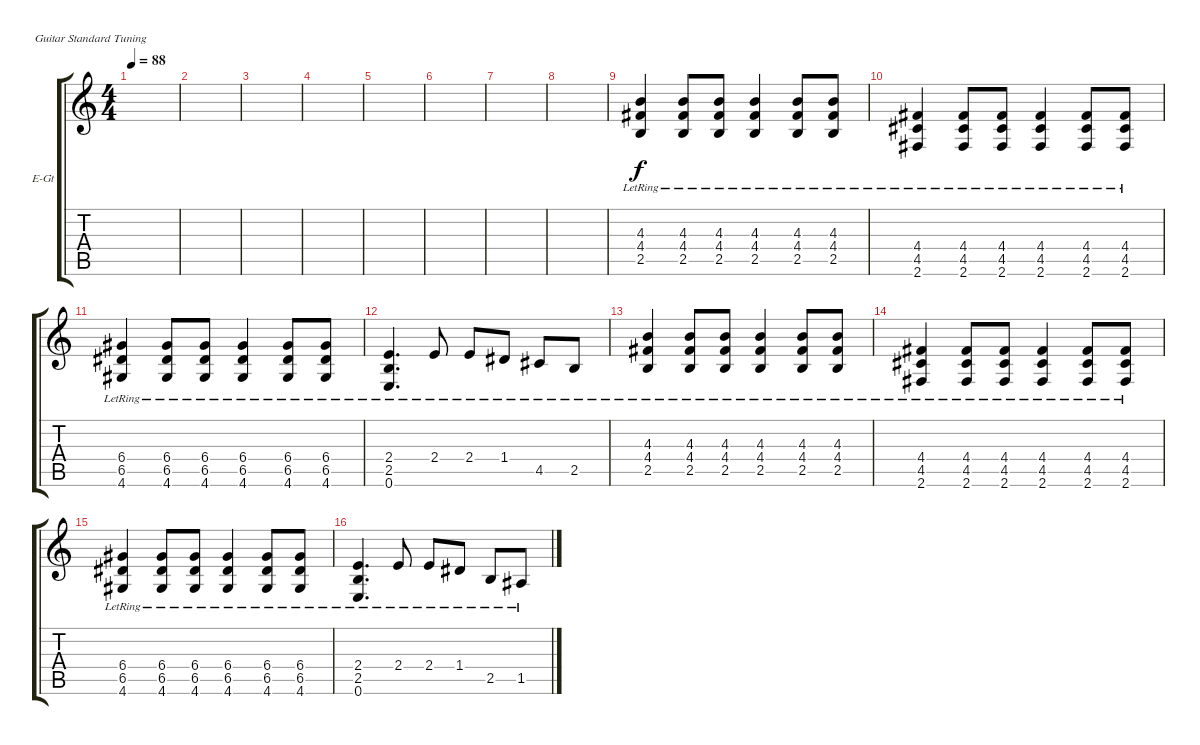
\defaultSystemsLayout 4
\bracketExtendMode groupsimilarinstruments
\firstSystemTrackNameOrientation horizontal
\otherSystemsTrackNameOrientation horizontal
\track ("Electric Guitar (Drive)" "E-Gt") {instrument overdrivenguitar}
\staff {score tabs}
\tuning (E4 B3 G3 D3 A2 E2)
\ts (4 4)
\tempo 88
\clef g2
\ks c
|
|
|
|
|
|
|
|
(2.5{lr} 4.4{lr} 4.3{lr}).4 (2.5{lr} 4.4{lr} 4.3{lr}).8 (2.5{lr} 4.4{lr} 4.3{lr}).8 (2.5{lr} 4.4{lr} 4.3{lr}).4 (2.5{lr} 4.4{lr} 4.3{lr}).8 (2.5{lr} 4.4{lr} 4.3{lr}).8 |
(2.6{lr} 4.5{lr} 4.4{lr}).4 (2.6{lr} 4.5{lr} 4.4{lr}).8 (2.6{lr} 4.5{lr} 4.4{lr}).8 (2.6{lr} 4.5{lr} 4.4{lr}).4 (2.6{lr} 4.5{lr} 4.4{lr}).8 (2.6{lr} 4.5{lr} 4.4{lr}).8 |
(4.6{lr} 6.5{lr} 6.4{lr}).4 (4.6{lr} 6.5{lr} 6.4{lr}).8 (4.6{lr} 6.5{lr} 6.4{lr}).8 (4.6{lr} 6.5{lr} 6.4{lr}).4 (4.6{lr} 6.5{lr} 6.4{lr}).8 (4.6{lr} 6.5{lr} 6.4{lr}).8 |
(0.6{lr} 2.5{lr} 2.4{lr}).4{d} 2.4{lr}.8 2.4{lr}.8 1.4{lr}.8 4.5{lr}.8 2.5{lr}.8 |
(2.5{lr} 4.4{lr} 4.3{lr}).4 (2.5{lr} 4.4{lr} 4.3{lr}).8 (2.5{lr} 4.4{lr} 4.3{lr}).8 (2.5{lr} 4.4{lr} 4.3{lr}).4 (2.5{lr} 4.4{lr} 4.3{lr}).8 (2.5{lr} 4.4{lr} 4.3{lr}).8 |
(2.6{lr} 4.5{lr} 4.4{lr}).4 (2.6{lr} 4.5{lr} 4.4{lr}).8 (2.6{lr} 4.5{lr} 4.4{lr}).8 (2.6{lr} 4.5{lr} 4.4{lr}).4 (2.6{lr} 4.5{lr} 4.4{lr}).8 (2.6{lr} 4.5{lr} 4.4{lr}).8 |
(4.6{lr} 6.5{lr} 6.4{lr}).4 (4.6{lr} 6.5{lr} 6.4{lr}).8 (4.6{lr} 6.5{lr} 6.4{lr}).8 (4.6{lr} 6.5{lr} 6.4{lr}).4 (4.6{lr} 6.5{lr} 6.4{lr}).8 (4.6{lr} 6.5{lr} 6.4{lr}).8 |
(0.6{lr} 2.5{lr} 2.4{lr}).4{d} 2.4{lr}.8 2.4{lr}.8 1.4{lr}.8 2.5{lr}.8 1.5{lr}.8
